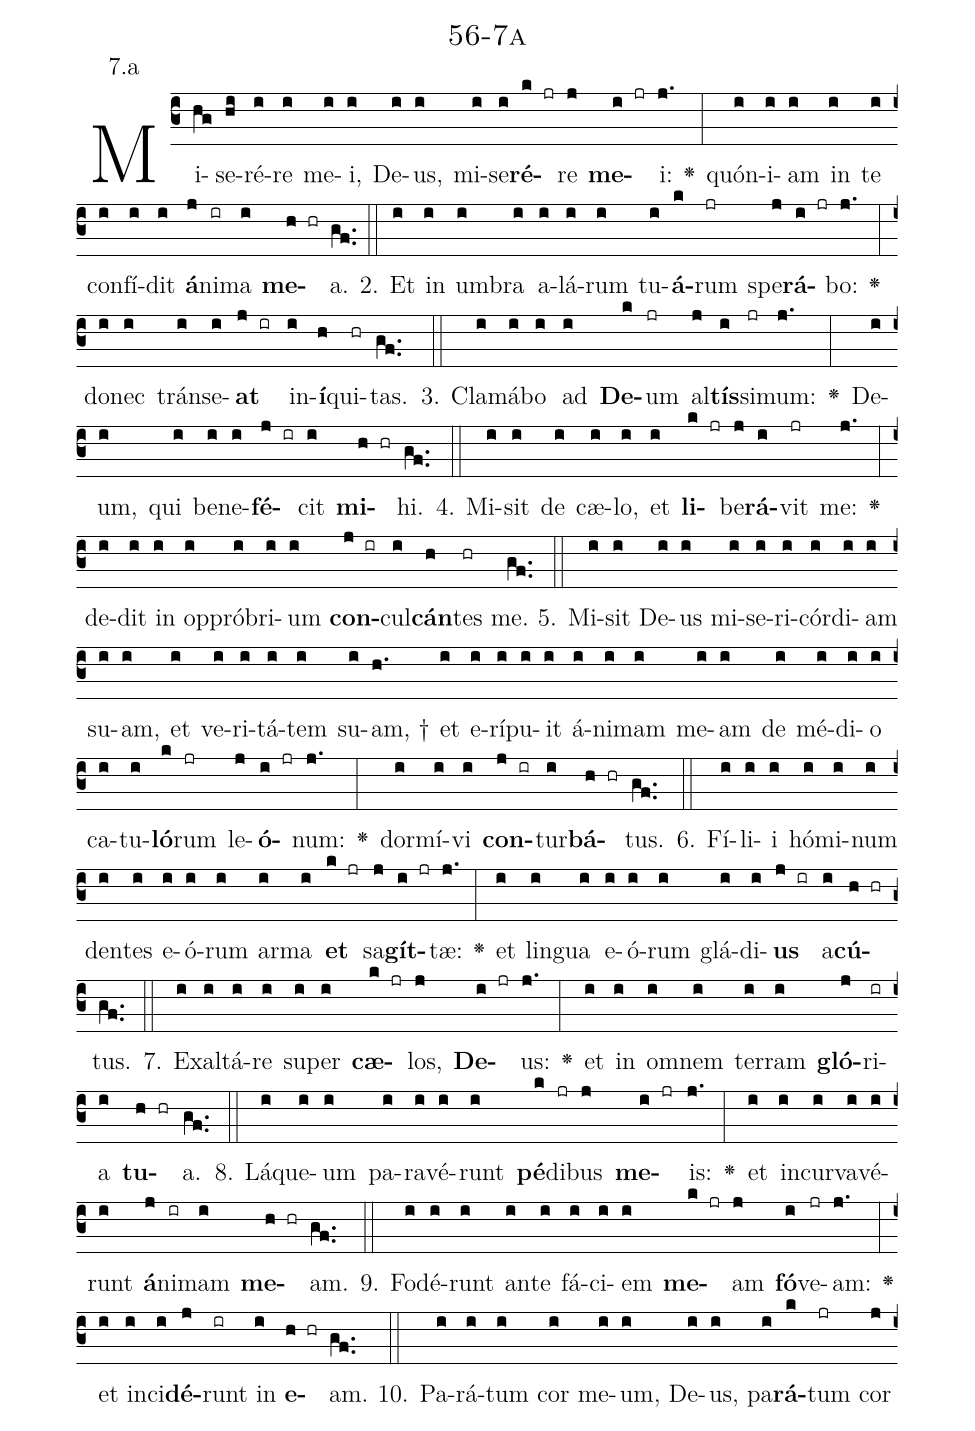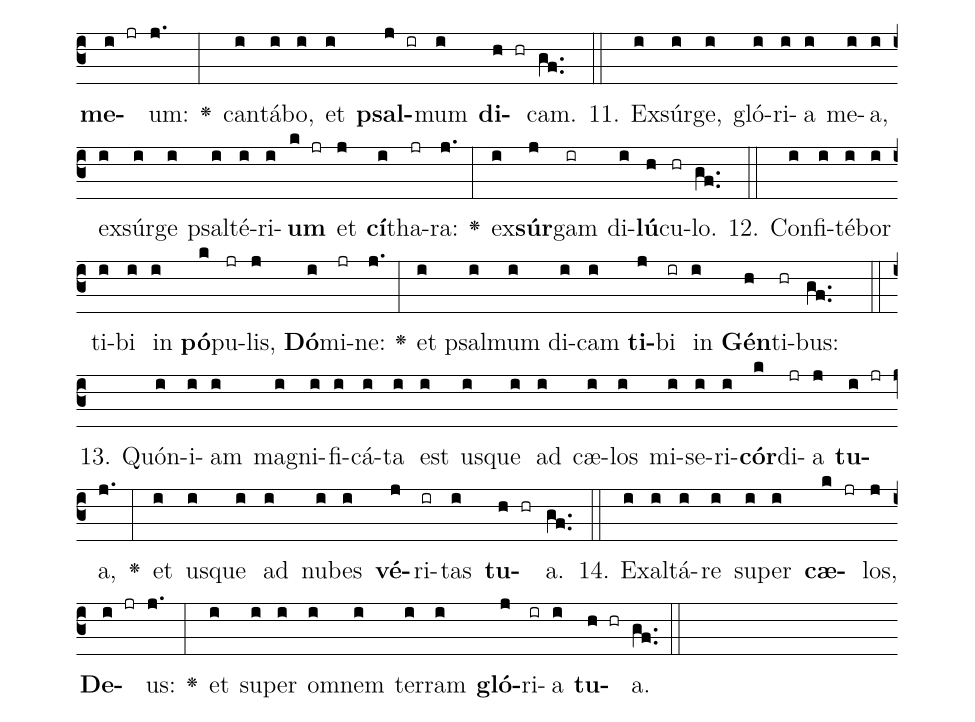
name: 56-7a;
annotation: 7.a;
%%
(c3)Mi(hg)se(hi)ré(i)re(i) me(i)i,(i) De(i)us,(i) mi(i)se(i)<b>ré</b>(k jr)re(j) <b>me</b>(i jr)i:(j.) <v>\greheightstar</v>(:) quón(i)i(i)am(i) in(i) te(i) con(i)fí(i)dit(i) <b>á</b>(j)ni(ir)ma(i) <b>me</b>(h hr)a.(gf..) (::)
2. Et(i) in(i) um(i)bra(i) a(i)lá(i)rum(i) tu(i)<b>á</b>(k)rum(jr) spe(j)<b>rá</b>(i jr)bo:(j.) <v>\greheightstar</v>(:) do(i)nec(i) tráns(i)e(i)<b>at</b>(j ir) in(i)<b>í</b>(h)qui(hr)tas.(gf..) (::)
3. Cla(i)má(i)bo(i) ad(i) <b>De</b>(k)um(jr) al(j)<b>tís</b>(i)si(jr)mum:(j.) <v>\greheightstar</v>(:) De(i)um,(i) qui(i) be(i)ne(i)<b>fé</b>(j ir)cit(i) <b>mi</b>(h hr)hi.(gf..) (::)
4. Mi(i)sit(i) de(i) cæ(i)lo,(i) et(i) <b>li</b>(k jr)be(j)<b>rá</b>(i)vit(jr) me:(j.) <v>\greheightstar</v>(:) de(i)dit(i) in(i) op(i)pró(i)bri(i)um(i) <b>con</b>(j ir)cul(i)<b>cán</b>(h)tes(hr) me.(gf..) (::)
5. Mi(i)sit(i) De(i)us(i) mi(i)se(i)ri(i)cór(i)di(i)am(i) su(i)am,(i) et(i) ve(i)ri(i)tá(i)tem(i) su(i)am, †(h.) et(i) e(i)rí(i)pu(i)it(i) á(i)ni(i)mam(i) me(i)am(i) de(i) mé(i)di(i)o(i) ca(i)tu(i)<b>ló</b>(k)rum(jr) le(j)<b>ó</b>(i jr)num:(j.) <v>\greheightstar</v>(:) dor(i)mí(i)vi(i) <b>con</b>(j ir)tur(i)<b>bá</b>(h hr)tus.(gf..) (::)
6. Fí(i)li(i)i(i) hó(i)mi(i)num(i) den(i)tes(i) e(i)ó(i)rum(i) ar(i)ma(i) <b>et</b>(k jr) sa(j)<b>gít</b>(i jr)tæ:(j.) <v>\greheightstar</v>(:) et(i) lin(i)gua(i) e(i)ó(i)rum(i) glá(i)di(i)<b>us</b>(j ir) a(i)<b>cú</b>(h hr)tus.(gf..) (::)
7. Ex(i)al(i)tá(i)re(i) su(i)per(i) <b>cæ</b>(k jr)los,(j) <b>De</b>(i jr)us:(j.) <v>\greheightstar</v>(:) et(i) in(i) om(i)nem(i) ter(i)ram(i) <b>gló</b>(j)ri(ir)a(i) <b>tu</b>(h hr)a.(gf..) (::)
8. Lá(i)que(i)um(i) pa(i)ra(i)vé(i)runt(i) <b>pé</b>(k)di(jr)bus(j) <b>me</b>(i jr)is:(j.) <v>\greheightstar</v>(:) et(i) in(i)cur(i)va(i)vé(i)runt(i) <b>á</b>(j)ni(ir)mam(i) <b>me</b>(h hr)am.(gf..) (::)
9. Fo(i)dé(i)runt(i) an(i)te(i) fá(i)ci(i)em(i) <b>me</b>(k jr)am(j) <b>fó</b>(i)ve(jr)am:(j.) <v>\greheightstar</v>(:) et(i) in(i)ci(i)<b>dé</b>(j)runt(ir) in(i) <b>e</b>(h hr)am.(gf..) (::)
10. Pa(i)rá(i)tum(i) cor(i) me(i)um,(i) De(i)us,(i) pa(i)<b>rá</b>(k)tum(jr) cor(j) <b>me</b>(i jr)um:(j.) <v>\greheightstar</v>(:) can(i)tá(i)bo,(i) et(i) <b>psal</b>(j ir)mum(i) <b>di</b>(h hr)cam.(gf..) (::)
11. Ex(i)súr(i)ge,(i) gló(i)ri(i)a(i) me(i)a,(i) ex(i)súr(i)ge(i) psal(i)té(i)ri(i)<b>um</b>(k jr) et(j) <b>cí</b>(i)tha(jr)ra:(j.) <v>\greheightstar</v>(:) ex(i)<b>súr</b>(j)gam(ir) di(i)<b>lú</b>(h)cu(hr)lo.(gf..) (::)
12. Con(i)fi(i)té(i)bor(i) ti(i)bi(i) in(i) <b>pó</b>(k)pu(jr)lis,(j) <b>Dó</b>(i)mi(jr)ne:(j.) <v>\greheightstar</v>(:) et(i) psal(i)mum(i) di(i)cam(i) <b>ti</b>(j)bi(ir) in(i) <b>Gén</b>(h)ti(hr)bus:(gf..) (::)
13. Quón(i)i(i)am(i) ma(i)gni(i)fi(i)cá(i)ta(i) est(i) us(i)que(i) ad(i) cæ(i)los(i) mi(i)se(i)ri(i)<b>cór</b>(k)di(jr)a(j) <b>tu</b>(i jr)a,(j.) <v>\greheightstar</v>(:) et(i) us(i)que(i) ad(i) nu(i)bes(i) <b>vé</b>(j)ri(ir)tas(i) <b>tu</b>(h hr)a.(gf..) (::)
14. Ex(i)al(i)tá(i)re(i) su(i)per(i) <b>cæ</b>(k jr)los,(j) <b>De</b>(i jr)us:(j.) <v>\greheightstar</v>(:) et(i) su(i)per(i) om(i)nem(i) ter(i)ram(i) <b>gló</b>(j)ri(ir)a(i) <b>tu</b>(h hr)a.(gf..) (::)
